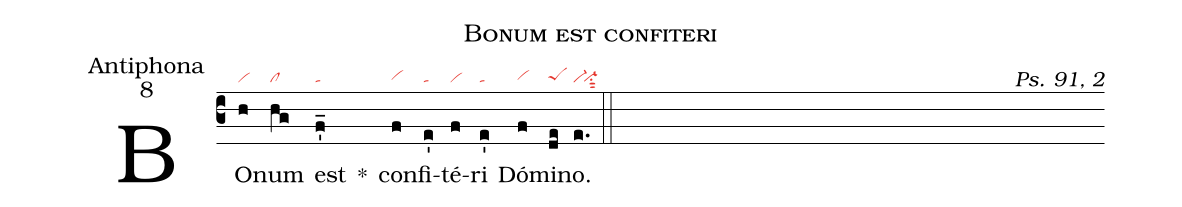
name:Bonum est confiteri;
office-part:Antiphona;
mode:8;
commentary:Ps. 91, 2;
nabc-lines:1;
%%
(c3)
BO(h|vi)num(hg|cl) est(f'_|ta) *()
con(f|vihg)fi(e'|ta)té(f|vi)ri(e'|ta) Dó(f|vihg)mi(de|peShg)no.(e.|vi-`vi-su1sut2) (::)
